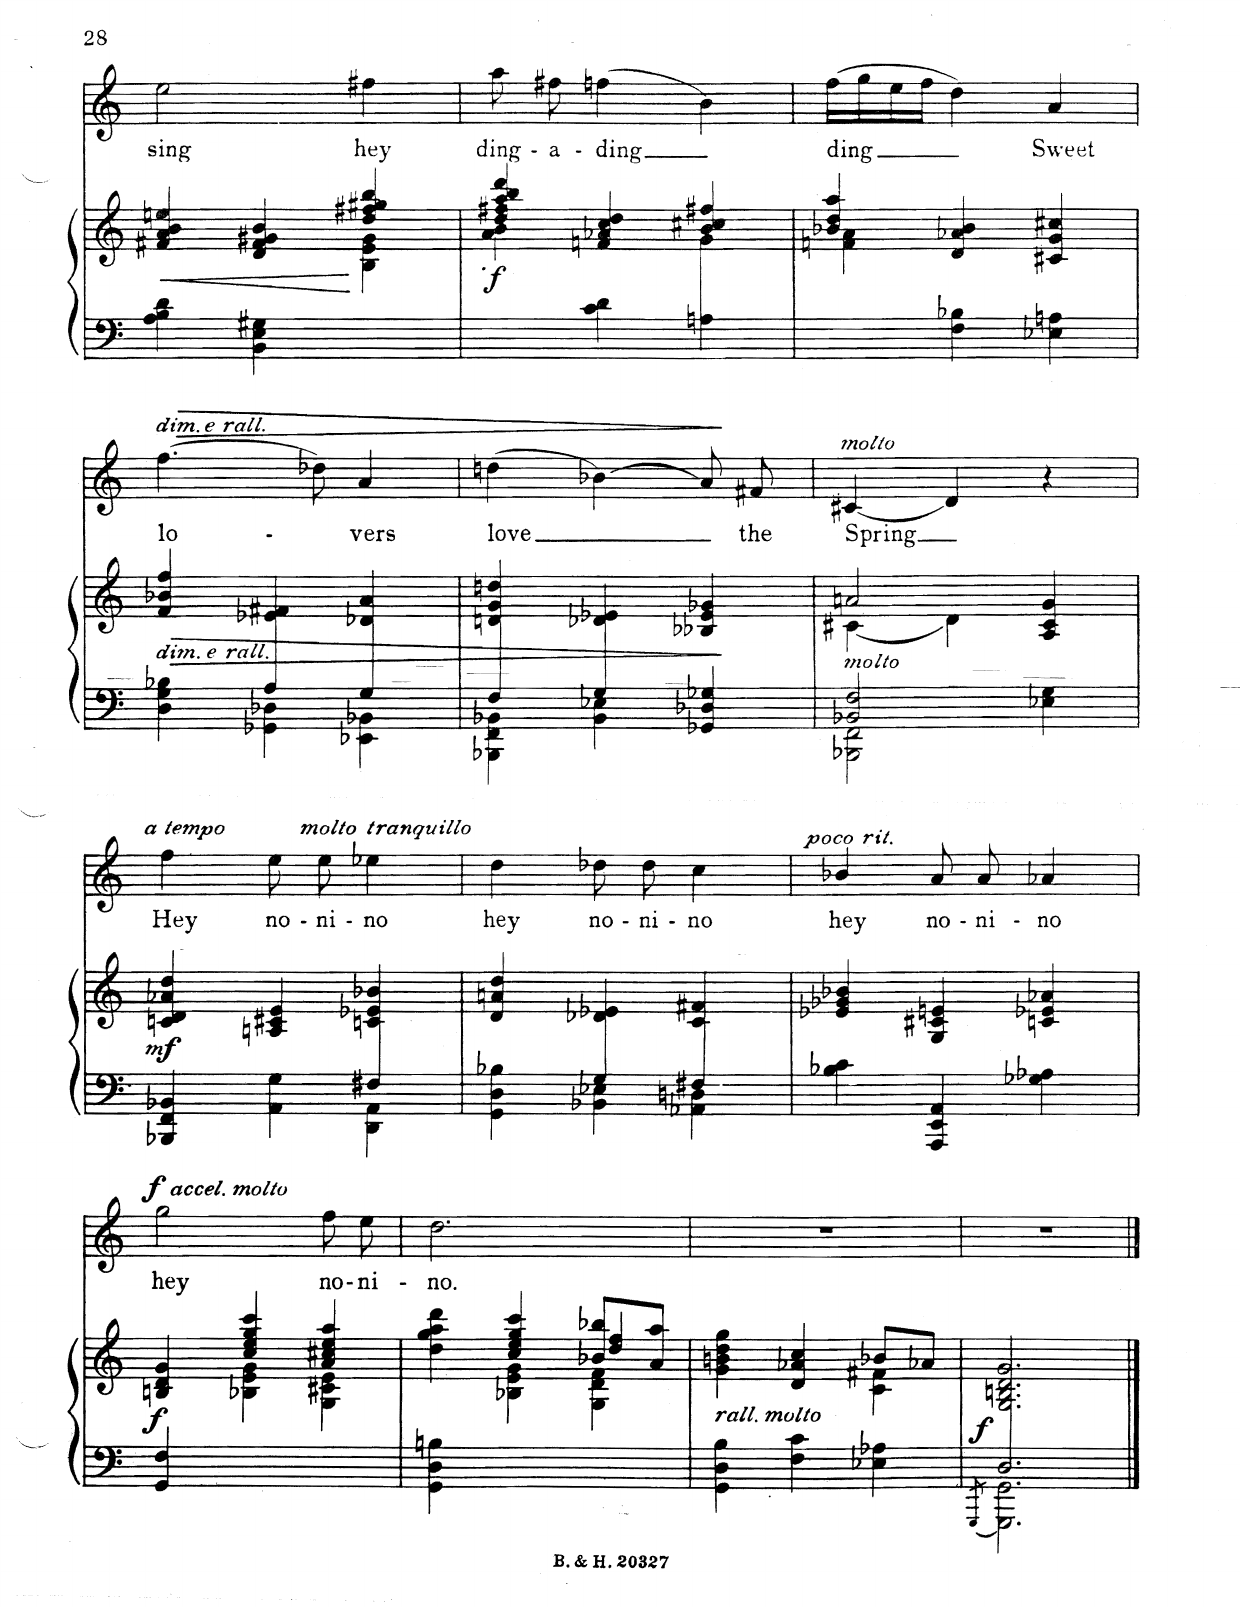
**kern	**kern	**dynam	**kern	**text	**dynam
*part2	*part2	*part2	*part1	*part1	*part1
*staff3	*staff2	*staff2/3	*staff1	*staff1	*staff1
*I"Piano	*	*	*I"Voice	*	*
*I'Pno	*	*	*	*	*
*clefF4	*clefG2	*	*clefG2	*	*
*k[]	*k[]	*	*k[]	*	*
*M3/4	*M3/4	*	*M3/4	*	*
=52	=52	=52	=52	=52	=52
!	!	!LO:HP:b	!	!	!
*	*^	*	*	*	*
4A\ 4B\ 4d\	4f#X/ 4a/ 4b/ 4een/	2ryy	<	2ee\	sing	.
4BB\ 4E\ 4G#X\	4d/ 4f#/ 4g#X/ 4b/	.	.	.	.	.
4ryy	4dd/ 4ff#X/ 4gg#X/ 4bb/	4B\ 4e\ 4g#\	[	4ff#X\	hey	.
=53	=53	=53	=53	=53	=53	=53
*^	*	*	*	*	*	*
!	!	!	!	!LO:DY:b	!	!	!
4ryy	2ryy	4dd/ 4ff#X/ 4aa/ 4bb/ 4ddd/	4a\ 4b\	f	8aa\	ding-	.
.	.	.	.	.	8ff#X\	-a-	.
4c\ 4d\	.	4fn/ 4a-X/ 4cc/ 4dd/	4ryy	.	(4ffn\	-ding	.
4ryy	4An\	4b/ 4cc#X/ 4ff#X/	4g/	.	4b\)	.	.
*v	*v	*	*	*	*	*	*
=54	=54	=54	=54	=54	=54	=54
4ryy	4b-X/ 4dd/ 4aa/	4fn\ 4a\	.	(16ff\LL	ding	.
.	.	.	.	16gg\	.	.
.	.	.	.	16ee\	.	.
.	.	.	.	16ff\JJ	.	.
4F\ 4B-X\	4d/ 4a-X/ 4b-/	2ryy	.	4dd\)	.	.
4E-X\ 4An\	4c#X/ 4g/ 4cc#X/	.	.	4a/	Sweet	.
*	*v	*v	*	*	*	*
=55	=55	=55	=55	=55	=55
*^	*	*	*	*	*
!	!	!	!	!LO:TX:a:i:t=dim. e rall.	!	!
!	!	!LO:TX:b:i:t=dim. e rall.	!	!	!	!
!	!	!	!LO:HP:b	!	!	!LO:HP:b
4ryy	4D\ 4G\ 4B-X\	4f/ 4b-X/ 4ff/	>	(4.ff\	lo-	>
4A\	4GG-X\ 4D-X\	4e-X/ 4f#X/	.	.	.	.
.	.	.	.	8dd-X\)	.	.
4G\	4EE-X\ 4BB-X\	4d-X/ 4a/	.	4a/	-vers	.
=56	=56	=56	=56	=56	=56	=56
4F\	4BBB-X\ 4FF\ 4BB-X\	4dn/ 4g/ 4ddn/	.	(4ddn\	love	.
4G\	4BB-\ 4E-X\	4d-X/ 4e-X/	.	(4b-X\)	.	.
4ryy	4GG-X/ 4D-X/ 4G-X/	4B--X/ 4e-/ 4g-X/	.	8a/)	.	.
.	.	.	.	8f#X/	the	.
*v	*v	*	*	*	*	*
.	.	]	.	.	]
=57	=57	=57	=57	=57	=57
*^	*^	*	*	*	*
!	!	!	!	!	!LO:TX:a:i:t=molto	!	!
!LO:TX:a:i:t=molto	!	!	!	!	!	!	!
2BB-X/ 2F/	2BBB-X\ 2FF\	2an/	(4c#X\	.	(4c#X/	Spring	.
.	.	.	4d\)	.	4d/)	.	.
4E-X\ 4G\	4ryy	4A/ 4c#/ 4g/	4ryy	.	4r	.	.
=58	=58	=58	=58	=58	=58	=58	=58
!	!	!	!	!	!LO:TX:a:i:t=a tempo	!	!
!	!	!	!	!LO:DY:b	!	!	!
*	*	*v	*v	*	*	*	*
2ryy	4BBB-X/ 4FF/ 4BB-X/	4cn/ 4d/ 4a-X/ 4dd/	mf	4ff\	Hey	.
.	4AA\ 4G\	4An/ 4c#X/ 4e/	.	8ee\	no-	.
!	!	!	!	!LO:TX:a:i:t=molto tranquillo	!	!
.	.	.	.	8ee\	-ni-	.
4F#X\	4DD\ 4AA\	4cn/ 4e-X/ 4b-X/	.	4ee-X\	-no	.
=59	=59	=59	=59	=59	=59	=59
4ryy	4GG\ 4D\ 4B-X\	4d/ 4an/ 4dd/	.	4dd\	hey	.
4G\	4BB-X\ 4E-X\	4d-X/ 4e-X/	.	8dd-X\	no-	.
.	.	.	.	8dd-\	-ni-	.
4F#X\	4AA-X\ 4Dn\	4c/ 4f#X/	.	4cc\	-no	.
=60	=60	=60	=60	=60	=60	=60
!	!	!	!	!LO:TX:a:i:t=poco rit.	!	!
*v	*v	*	*	*	*	*
4B-X\ 4c\	4e-X/ 4g-X/ 4b-X/	.	4b-X\	hey	.
4AAA/ 4EE/ 4AA/	4G/ 4c#X/ 4en/	.	8a/	no-	.
.	.	.	8a/	-ni-	.
4G-X\ 4A-X\	4cn/ 4e-X/ 4a-X/	.	4a-X/	-no	.
=61	=61	=61	=61	=61	=61
*	*^	*	*	*	*
!	!	!	!LO:DY:b	!	!	!LO:DY:a
!	!	!	!	!	!	!LO:DY:n=1:a
4GG/ 4F/	4Bn/ 4d/ 4g/	4ryy	f	2gg\	hey	f other-dynamics
2ryy	4cc/ 4ee/ 4gg/ 4ccc/	4B-X\ 4e\ 4g\	.	.	.	.
.	4a/ 4cc#X/ 4ee/ 4aa/	4G\ 4c#X\ 4e\	.	8ff\	no-	.
.	.	.	.	8ee\	-ni-	.
=62	=62	=62	=62	=62	=62	=62
*	*	*^	*	*	*	*
4GG\ 4D\ 4Bn\	4dd\ 4gg\ 4aa\ 4ddd\	2ryy	4ryy	.	2.dd\	-no.	.
2ryy	4cc/ 4ee/ 4gg/ 4ccc/	.	4B-X\ 4e\ 4g\	.	.	.	.
.	8b-X/ 8bb-X/L	4dd/ 4ff/	4G\ 4d\ 4f\	.	.	.	.
.	8a/ 8aa/J	.	.	.	.	.	.
*	*	*v	*v	*	*	*	*
=63	=63	=63	=63	=63	=63	=63
!	!LO:TX:b:i:t=rall .molto	!	!	!	!	!
4GG\ 4D\ 4B\	4g\ 4bn\ 4dd\ 4gg\	2ryy	.	2.r	.	.
4F\ 4c\	4d/ 4a-X/ 4cc/	.	.	.	.	.
4E-X\ 4A-X\	8b-X/L	4c\ 4f#X\	.	.	.	.
.	8a-X/J	.	.	.	.	.
*	*v	*v	*	*	*	*
=64	=64	=64	=64	=64	=64
*^	*	*	*	*	*
.	8qGGG/	.	.	.	.	.
!	!	!	!LO:DY:b	!	!	!
2.D\	2.GGG\ 2.GG\	2.G/ 2.Bn/ 2.d/ 2.g/	f	2.r	.	.
*v	*v	*	*	*	*	*
==	==	==	==	==	==
*-	*-	*-	*-	*-	*-
